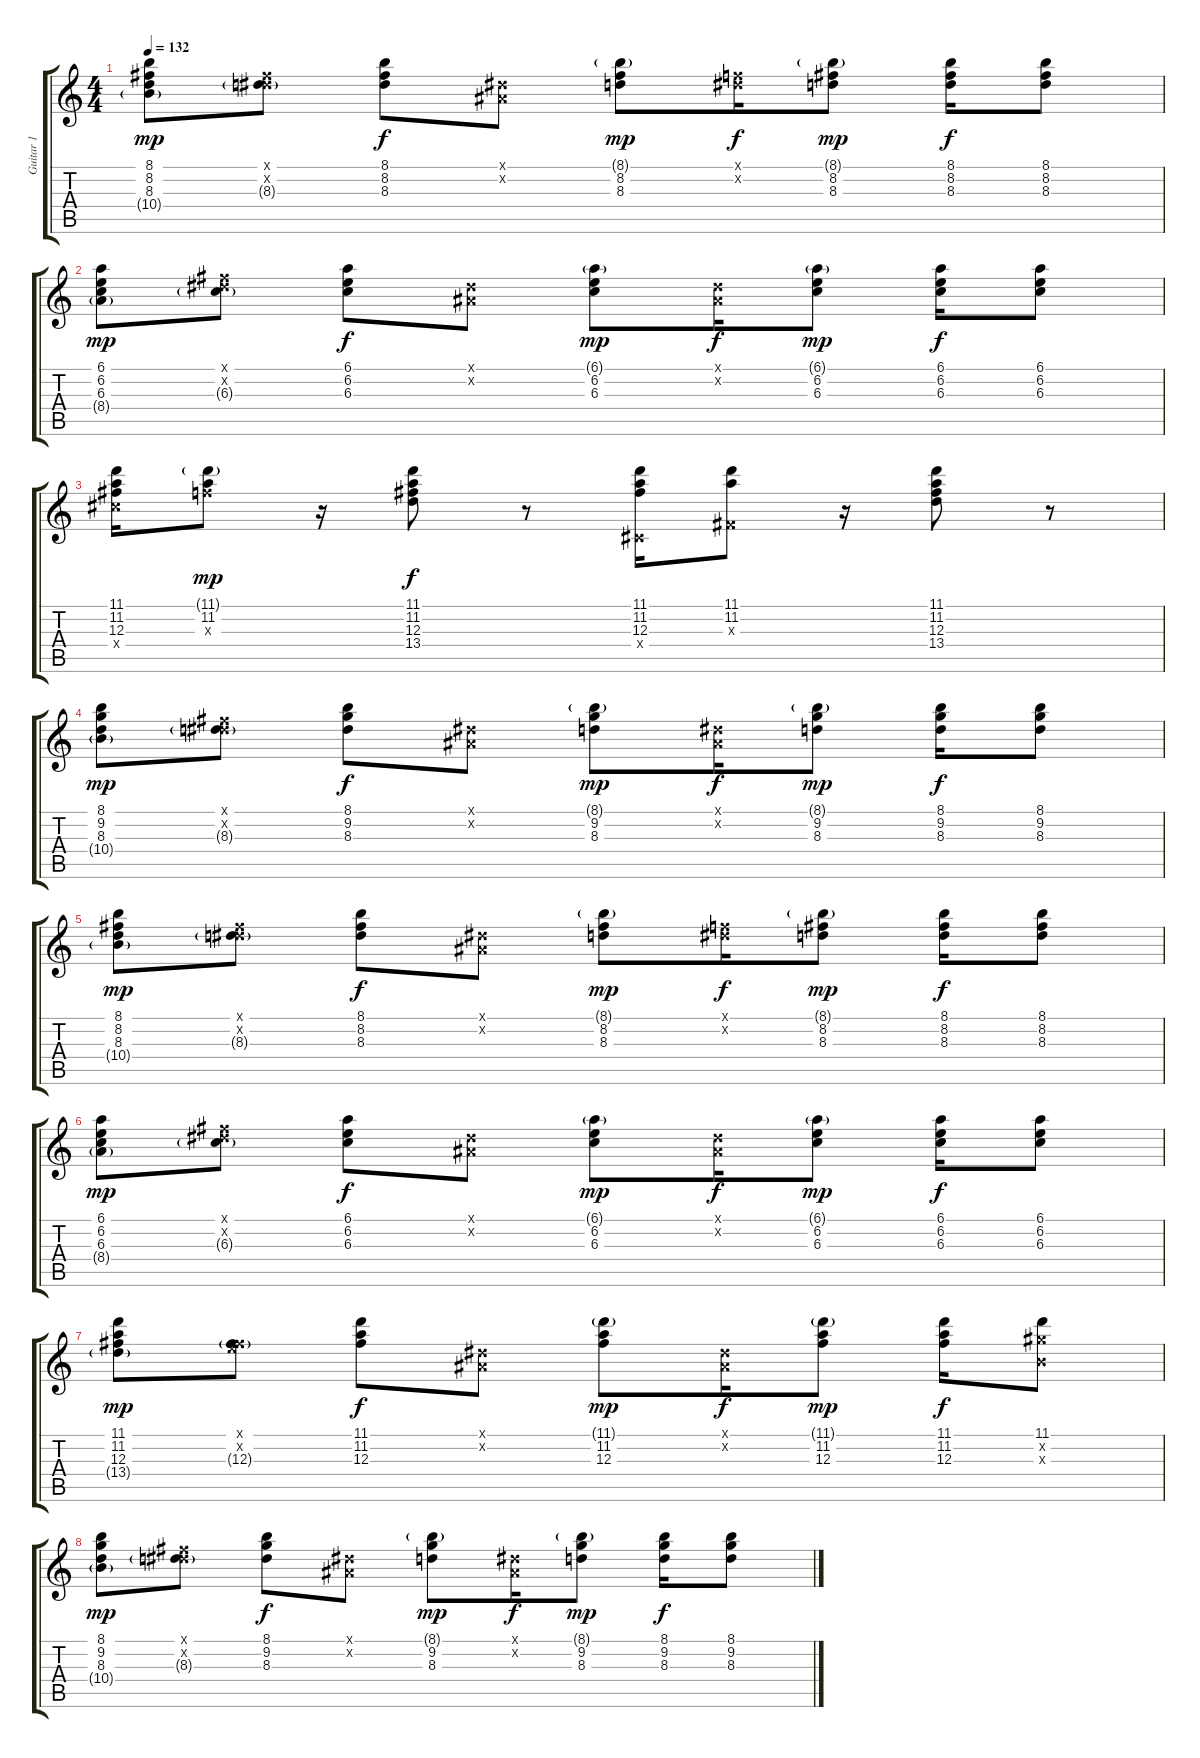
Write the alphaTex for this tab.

\track ("Guitar 1" "Guitar 1") {instrument electricguitarmuted}
\staff {score tabs}
\tuning (Eb4 Bb3 Gb3 Db3 Ab2 Eb2) {hide}
\ts (4 4)
\tempo 132
\clef g2
\ks c
(8.1 8.2 8.3 10.4{g}).8{dy mp} (0.1{x} 8.2{x} 8.3{g}).8 (8.1 8.2 8.3).8{dy f} (0.1{x} 0.2{x}).8 (8.1{g} 8.2 8.3).8{dy mp} (0.1{x} 7.2{x}).16{dy f} (8.1{g} 8.2 8.3).8{dy mp} (8.1 8.2 8.3).16{dy f} (8.1 8.2 8.3).8 |
(6.1 6.2 6.3 8.4{g}).8{dy mp} (0.1{x} 8.2{x} 6.3{g}).8 (6.1 6.2 6.3).8{dy f} (0.1{x} 0.2{x}).8 (6.1{g} 6.2 6.3).8{dy mp} (0.1{x} 0.2{x}).16{dy f} (6.1{g} 6.2 6.3).8{dy mp} (6.1 6.2 6.3).16{dy f} (6.1 6.2 6.3).8 |
(11.1 11.2 12.3 12.4{x}).16 (11.1{g} 11.2 11.3{x}).8{dy mp} r.16 (11.1 11.2 12.3 13.4).8{dy f} r.8 (11.1 11.2 12.3 0.4{x}).16 (11.1 11.2 0.3{x}).8 r.16 (11.1 11.2 12.3 13.4).8 r.8 |
(8.1 9.2 8.3 10.4{g}).8{dy mp} (0.1{x} 8.2{x} 8.3{g}).8 (8.1 9.2 8.3).8{dy f} (0.1{x} 0.2{x}).8 (8.1{g} 9.2 8.3).8{dy mp} (0.1{x} 0.2{x}).16{dy f} (8.1{g} 9.2 8.3).8{dy mp} (8.1 9.2 8.3).16{dy f} (8.1 9.2 8.3).8 |
(8.1 8.2 8.3 10.4{g}).8{dy mp} (0.1{x} 8.2{x} 8.3{g}).8 (8.1 8.2 8.3).8{dy f} (0.1{x} 0.2{x}).8 (8.1{g} 8.2 8.3).8{dy mp} (0.1{x} 7.2{x}).16{dy f} (8.1{g} 8.2 8.3).8{dy mp} (8.1 8.2 8.3).16{dy f} (8.1 8.2 8.3).8 |
(6.1 6.2 6.3 8.4{g}).8{dy mp} (0.1{x} 8.2{x} 6.3{g}).8 (6.1 6.2 6.3).8{dy f} (0.1{x} 0.2{x}).8 (6.1{g} 6.2 6.3).8{dy mp} (0.1{x} 0.2{x}).16{dy f} (6.1{g} 6.2 6.3).8{dy mp} (6.1 6.2 6.3).16{dy f} (6.1 6.2 6.3).8 |
(11.1 11.2 12.3 13.4{g}).8{dy mp} (1.1{x} 8.2{x} 12.3{g}).8 (11.1 11.2 12.3).8{dy f} (0.1{x} 0.2{x}).8 (11.1{g} 11.2 12.3).8{dy mp} (0.1{x} 0.2{x}).16{dy f} (11.1{g} 11.2 12.3).8{dy mp} (11.1 11.2 12.3).16{dy f} (11.1 10.2{x} 5.3{x}).8 |
(8.1 9.2 8.3 10.4{g}).8{dy mp} (0.1{x} 8.2{x} 8.3{g}).8 (8.1 9.2 8.3).8{dy f} (0.1{x} 0.2{x}).8 (8.1{g} 9.2 8.3).8{dy mp} (0.1{x} 0.2{x}).16{dy f} (8.1{g} 9.2 8.3).8{dy mp} (8.1 9.2 8.3).16{dy f} (8.1 9.2 8.3).8
